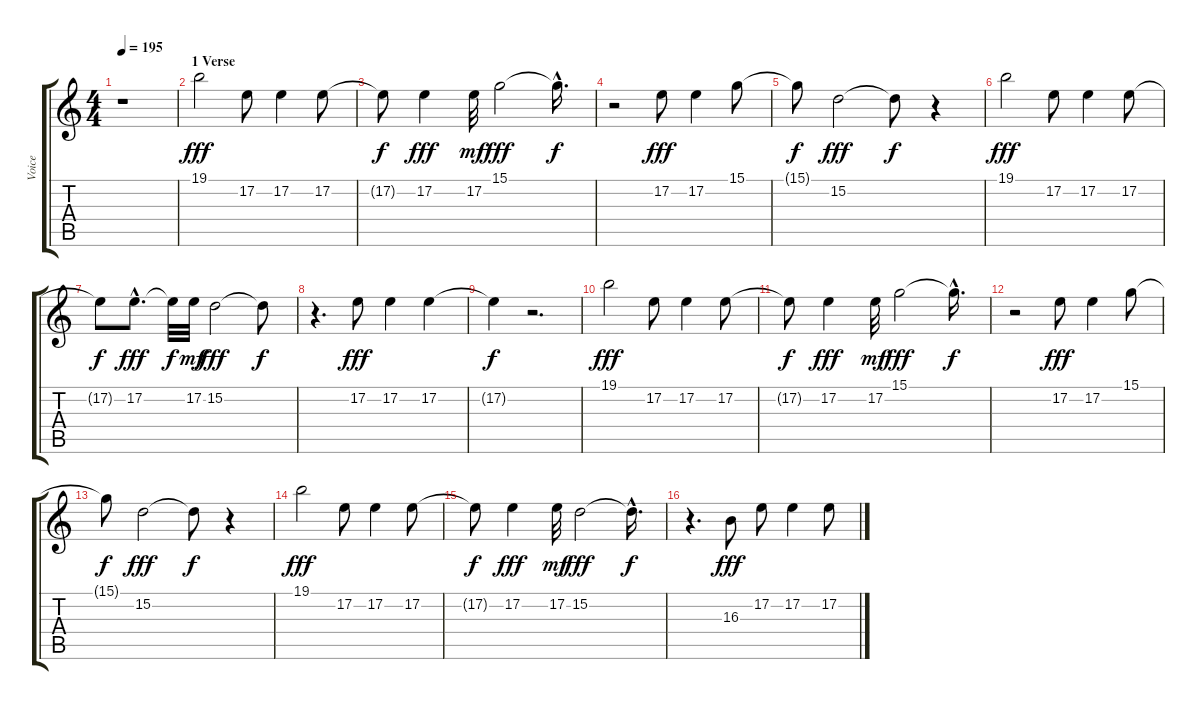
\track ("Voice" "Voice") {instrument lead2sawtooth}
\staff {score tabs}
\tuning (E4 B3 G3 D3 A2 E2) {hide}
\ts (4 4)
\tempo 195
\clef g2
\ks c
r.1{dy fff} |
\section ("" "1 Verse")
19.1.2 17.2.8 17.2.4 17.2.8 |
17.2{t}.8{dy f} 17.2.4{dy fff} 17.2.32{dy mf} 15.1.2{dy fff} 15.1{hac t}.16{d dy f} |
r.2 17.2.8{dy fff} 17.2.4 15.1.8 |
15.1{t}.8{dy f} 15.2.2{dy fff} 15.2{t}.8{dy f} r.4 |
19.1.2{dy fff} 17.2.8 17.2.4 17.2.8 |
17.2{t}.8{dy f} 17.2{hac}.8{d dy fff} 17.2{t}.32{dy f} 17.2.32{dy mf} 15.2.2{dy fff} 15.2{t}.8{dy f} |
r.4{d} 17.2.8{dy fff} 17.2.4 17.2.4 |
17.2{t}.4{dy f} r.2{d} |
19.1.2{dy fff} 17.2.8 17.2.4 17.2.8 |
17.2{t}.8{dy f} 17.2.4{dy fff} 17.2.32{dy mf} 15.1.2{dy fff} 15.1{hac t}.16{d dy f} |
r.2 17.2.8{dy fff} 17.2.4 15.1.8 |
15.1{t}.8{dy f} 15.2.2{dy fff} 15.2{t}.8{dy f} r.4 |
19.1.2{dy fff} 17.2.8 17.2.4 17.2.8 |
17.2{t}.8{dy f} 17.2.4{dy fff} 17.2.32{dy mf} 15.2.2{dy fff} 15.2{hac t}.16{d dy f} |
r.4{d} 16.3.8{dy fff} 17.2.8 17.2.4 17.2.8
